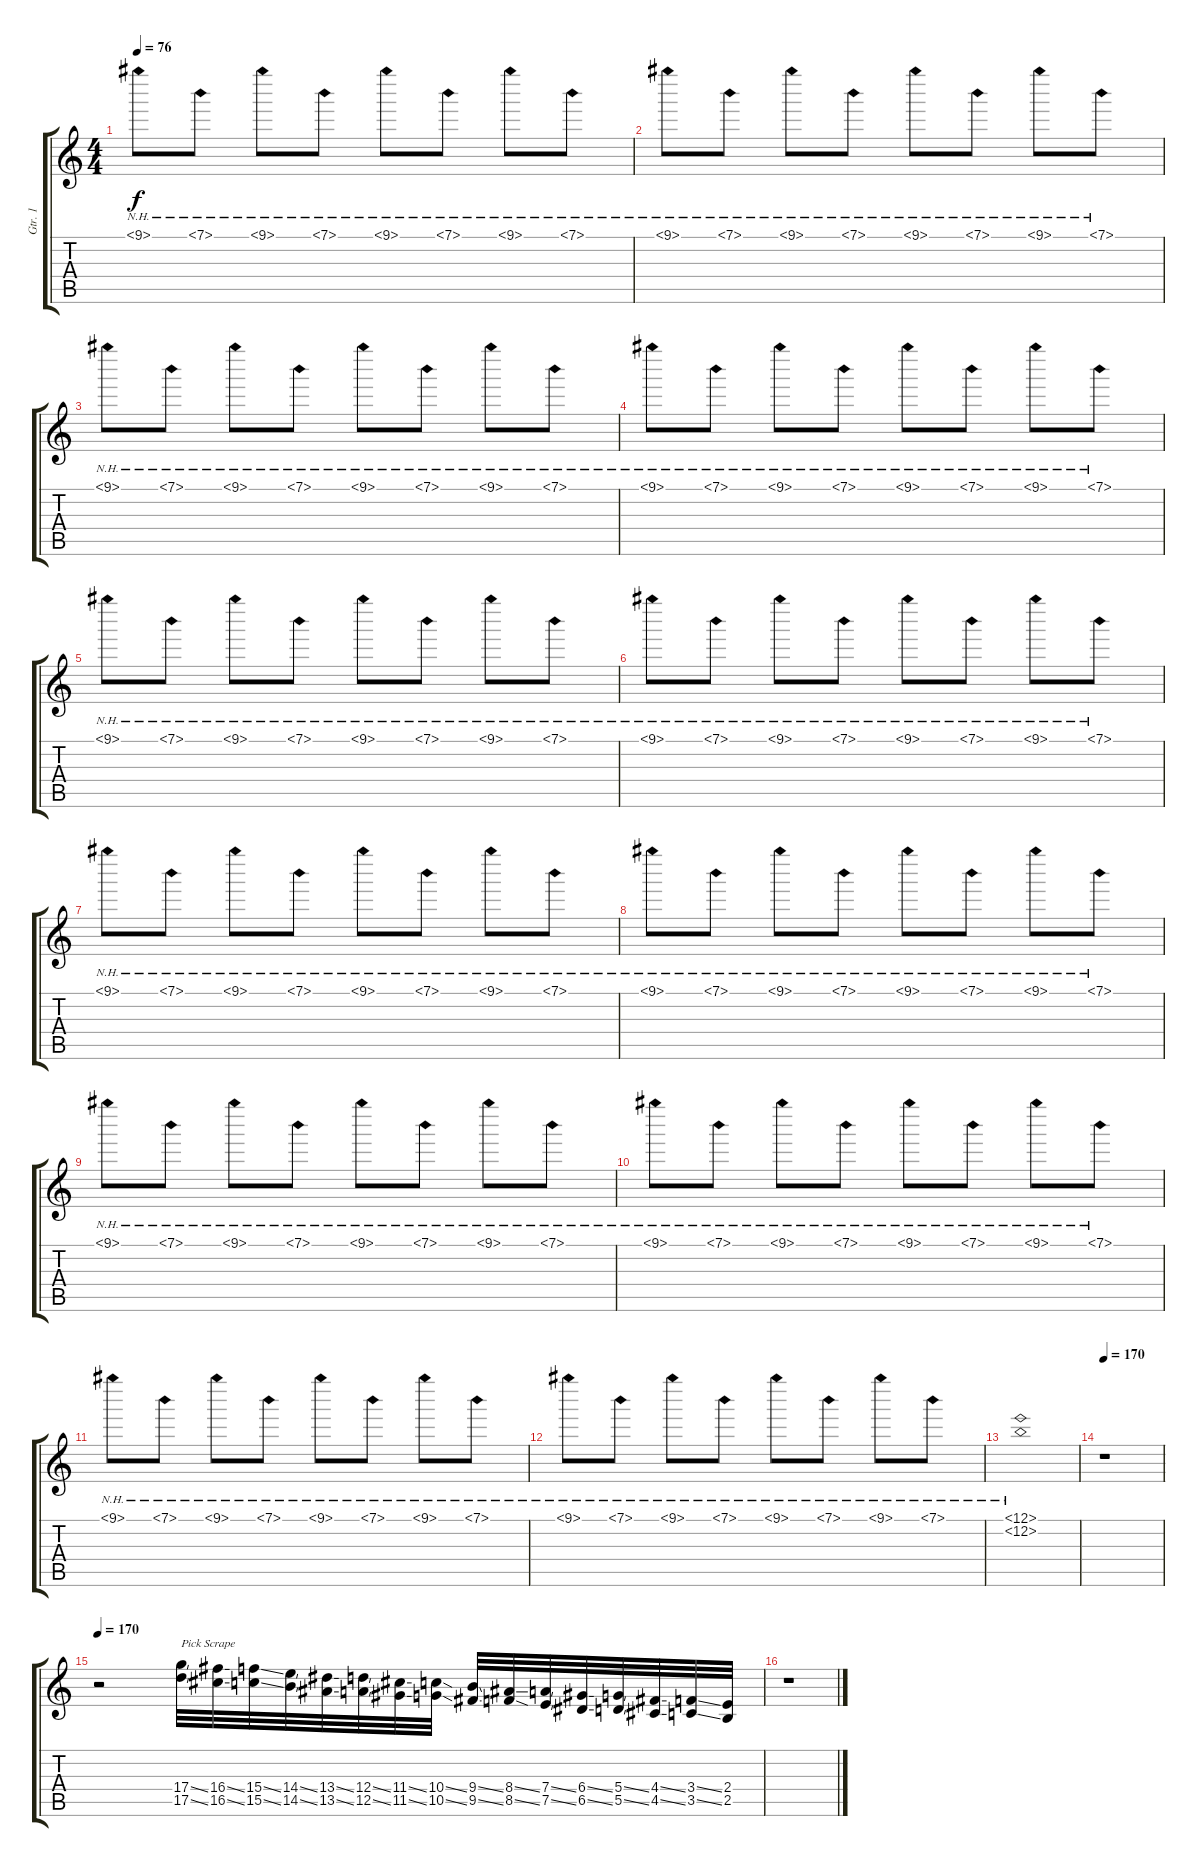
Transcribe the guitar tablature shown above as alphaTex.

\track ("Gtr. 1" "Gtr. 1") {instrument electricguitarclean}
\staff {score tabs}
\tuning (E4 B3 G3 D3 A2 E2) {hide}
\ts (4 4)
\tempo 76
\clef g2
\ks c
9.1{nh}.8{dy f volume 16 balance 6 instrument electricguitarclean} 7.1{nh}.8 9.1{nh}.8 7.1{nh}.8 9.1{nh}.8 7.1{nh}.8 9.1{nh}.8 7.1{nh}.8 |
9.1{nh}.8 7.1{nh}.8 9.1{nh}.8 7.1{nh}.8 9.1{nh}.8 7.1{nh}.8 9.1{nh}.8{balance 10} 7.1{nh}.8 |
9.1{nh}.8 7.1{nh}.8 9.1{nh}.8 7.1{nh}.8 9.1{nh}.8 7.1{nh}.8 9.1{nh}.8 7.1{nh}.8 |
9.1{nh}.8 7.1{nh}.8 9.1{nh}.8 7.1{nh}.8 9.1{nh}.8 7.1{nh}.8 9.1{nh}.8 7.1{nh}.8 |
9.1{nh}.8{balance 8} 7.1{nh}.8 9.1{nh}.8 7.1{nh}.8 9.1{nh}.8 7.1{nh}.8 9.1{nh}.8 7.1{nh}.8 |
9.1{nh}.8 7.1{nh}.8 9.1{nh}.8 7.1{nh}.8 9.1{nh}.8 7.1{nh}.8 9.1{nh}.8 7.1{nh}.8 |
9.1{nh}.8 7.1{nh}.8 9.1{nh}.8 7.1{nh}.8 9.1{nh}.8 7.1{nh}.8 9.1{nh}.8 7.1{nh}.8 |
9.1{nh}.8 7.1{nh}.8 9.1{nh}.8 7.1{nh}.8 9.1{nh}.8 7.1{nh}.8 9.1{nh}.8 7.1{nh}.8 |
9.1{nh}.8 7.1{nh}.8 9.1{nh}.8 7.1{nh}.8 9.1{nh}.8 7.1{nh}.8 9.1{nh}.8 7.1{nh}.8 |
9.1{nh}.8 7.1{nh}.8 9.1{nh}.8 7.1{nh}.8 9.1{nh}.8 7.1{nh}.8 9.1{nh}.8 7.1{nh}.8 |
9.1{nh}.8 7.1{nh}.8 9.1{nh}.8 7.1{nh}.8 9.1{nh}.8 7.1{nh}.8 9.1{nh}.8 7.1{nh}.8 |
9.1{nh}.8 7.1{nh}.8 9.1{nh}.8 7.1{nh}.8 9.1{nh}.8 7.1{nh}.8 9.1{nh}.8 7.1{nh}.8 |
(12.1{nh} 12.2{nh}).1 |
\tempo 170
r.1 |
\tempo 170
r.2 (17.4{ss} 17.5{ss}).32{txt "Pick Scrape" volume 16 instrument guitarfretnoise} (16.4{ss} 16.5{ss}).32 (15.4{ss} 15.5{ss}).32 (14.4{ss} 14.5{ss}).32 (13.4{ss} 13.5{ss}).32 (12.4{ss} 12.5{ss}).32 (11.4{ss} 11.5{ss}).32 (10.4{ss} 10.5{ss}).32 (9.4{ss} 9.5{ss}).32 (8.4{ss} 8.5{ss}).32 (7.4{ss} 7.5{ss}).32 (6.4{ss} 6.5{ss}).32 (5.4{ss} 5.5{ss}).32 (4.4{ss} 4.5{ss}).32 (3.4{ss} 3.5{ss}).32 (2.4 2.5).32 |
r.1{volume 16 instrument overdrivenguitar}
